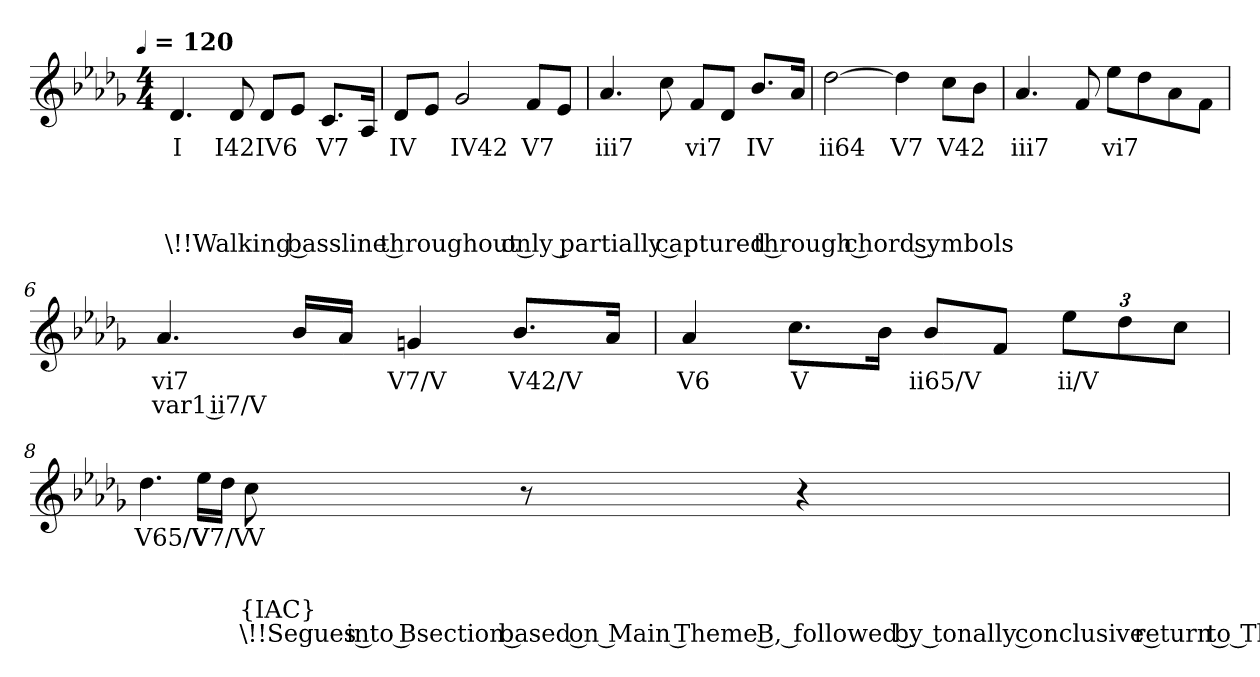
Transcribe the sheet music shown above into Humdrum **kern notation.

**kern	**text	**text	**text	**text	**text
*part1	*part1	*part1	*part1	*part1	*part1
*staff1	*staff1	*staff1	*staff1	*staff1	*staff1
*clefG2	*	*	*	*	*
*k[b-e-a-d-g-]	*	*	*	*	*
*D-:	*	*	*	*	*
!!LO:TX:omd:t=[quarter] = 120
*M4/4	*	*	*	*	*
*MM120	*	*	*	*	*
=1	=1	=1	=1	=1	=1
4.d-	I	.	.	.	\!!Walking bassline throughout only partially captured through chord symbols
8d-	I42	.	.	.	.
8d-L	IV6	.	.	.	.
8e-J	.	.	.	.	.
8.cL	V7	.	.	.	.
16A-Jk	.	.	.	.	.
=2	=2	=2	=2	=2	=2
8d-L	IV	.	.	.	.
8e-J	.	.	.	.	.
2g-	IV42	.	.	.	.
8fL	V7	.	.	.	.
8e-J	.	.	.	.	.
=3	=3	=3	=3	=3	=3
4.a-	iii7	.	.	.	.
8cc	.	.	.	.	.
8fL	vi7	.	.	.	.
8d-J	.	.	.	.	.
8.b-L	IV	.	.	.	.
16a-Jk	.	.	.	.	.
=4	=4	=4	=4	=4	=4
[2dd-	ii64	.	.	.	.
4dd-]	V7	.	.	.	.
8ccL	V42	.	.	.	.
8b-J	.	.	.	.	.
=5	=5	=5	=5	=5	=5
4.a-	iii7	.	.	.	.
8f	.	.	.	.	.
8ee-L	vi7	.	.	.	.
8dd-	.	.	.	.	.
8a-	.	.	.	.	.
8fJ	.	.	.	.	.
=6	=6	=6	=6	=6	=6
4.a-	vi7	var1 ii7/V	.	.	.
16b-LL	.	.	.	.	.
16a-JJ	.	.	.	.	.
4gn	V7/V	.	.	.	.
8.b-L	V42/V	.	.	.	.
16a-Jk	.	.	.	.	.
=7	=7	=7	=7	=7	=7
4a-	V6	.	.	.	.
8.ccL	V	.	.	.	.
16b-Jk	.	.	.	.	.
8b-L	ii65/V	.	.	.	.
8fJ	.	.	.	.	.
12ee-L	ii/V	.	.	.	.
12dd-	.	.	.	.	.
12ccJ	.	.	.	.	.
=8	=8	=8	=8	=8	=8
4.dd-	V65/V	.	.	.	.
16ee-LL	V7/V	.	.	.	.
16dd-JJ	.	.	.	.	.
8cc	V	.	.	{IAC}	\!!Segues into Bsection based on Main Theme B, followed by tonally conclusive return to Throne Room theme-
8r	.	.	.	.	.
4r	.	.	.	.	.
=	=	=	=	=	=
*-	*-	*-	*-	*-	*-
